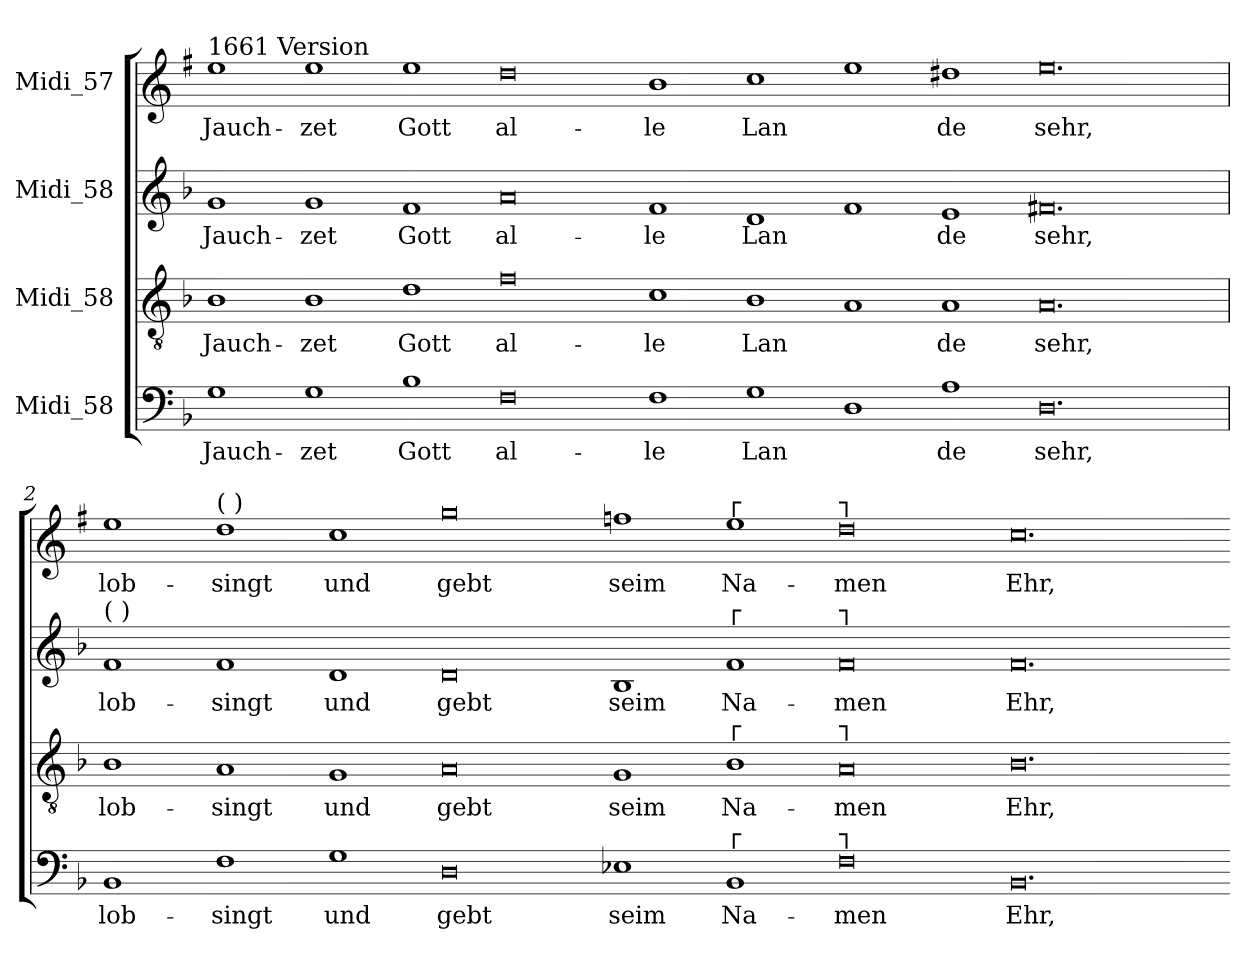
**kern	**text	**kern	**text	**kern	**text	**kern	**text
*part4	*part4	*part3	*part3	*part2	*part2	*part1	*part1
*staff4	*staff4	*staff3	*staff3	*staff2	*staff2	*staff1	*staff1
*I"Midi_58	*	*I"Midi_58	*	*I"Midi_58	*	*I"Midi_57	*
*clefF4	*	*clefGv2	*	*clefG2	*	*clefG2	*
*	*	*	*	*	*	*ITrd1c2	*
*k[b-]	*	*k[b-]	*	*k[b-]	*	*k[b-]	*
*F:	*	*F:	*	*F:	*	*F:	*
=1	=1	=1	=1	=1	=1	=1	=1
!	!	!	!	!	!	!LO:TX:a:t=1661 Version	!
!	!LO:LY:b	!	!LO:LY:b	!	!LO:LY:b	!	!LO:LY:b
1G	Jauch-	1B-	Jauch-	1g	Jauch-	1dd	Jauch-
!	!LO:LY:b	!	!LO:LY:b	!	!LO:LY:b	!	!LO:LY:b
1G	-zet	1B-	-zet	1g	-zet	1dd	-zet
!	!LO:LY:b	!	!LO:LY:b	!	!LO:LY:b	!	!LO:LY:b
1B-	Gott	1d	Gott	1f	Gott	1dd	Gott
!	!LO:LY:b	!	!LO:LY:b	!	!LO:LY:b	!	!LO:LY:b
0F	al-	0f	al-	0a	al-	0cc	al-
!	!LO:LY:b	!	!LO:LY:b	!	!LO:LY:b	!	!LO:LY:b
1F	-le	1c	-le	1f	-le	1a	-le
!	!LO:LY:b	!	!LO:LY:b	!	!LO:LY:b	!	!LO:LY:b
1G	Lan	1B-	Lan	1d	Lan	1b-	Lan
1D	.	1A	.	1f	.	1dd	.
!	!LO:LY:b	!	!LO:LY:b	!	!LO:LY:b	!	!LO:LY:b
1A	de	1A	de	1e	de	1cc#X	de
!	!LO:LY:b	!	!LO:LY:b	!	!LO:LY:b	!	!LO:LY:b
0.D	sehr,	0.A	sehr,	0.f#X	sehr,	0.dd	sehr,
=2	=2	=2	=2	=2	=2	=2	=2
!	!	!	!	!LO:TX:a:t=(  )	!	!	!
!	!LO:LY:b	!	!LO:LY:b	!	!LO:LY:b	!	!LO:LY:b
1BB-	lob-	1B-	lob-	1f	lob-	1dd	lob-
!	!	!	!	!	!	!LO:TX:a:t=(  )	!
!	!LO:LY:b	!	!LO:LY:b	!	!LO:LY:b	!	!LO:LY:b
1F	-singt	1A	-singt	1f	-singt	1cc	-singt
!	!LO:LY:b	!	!LO:LY:b	!	!LO:LY:b	!	!LO:LY:b
1G	und	1G	und	1d	und	1b-	und
!	!LO:LY:b	!	!LO:LY:b	!	!LO:LY:b	!	!LO:LY:b
0D	gebt	0A	gebt	0d	gebt	0ff	gebt
!	!LO:LY:b	!	!LO:LY:b	!	!LO:LY:b	!	!LO:LY:b
1E-X	seim	1G	seim	1B-	seim	1ee-X	seim
!	!	!	!	!	!	!LO:TX:a:t=┌	!
!	!	!	!	!LO:TX:a:t=┌	!	!	!
!	!	!LO:TX:a:t=┌	!	!	!	!	!
!LO:TX:a:t=┌	!	!	!	!	!	!	!
!	!LO:LY:b	!	!LO:LY:b	!	!LO:LY:b	!	!LO:LY:b
1BB-	Na-	1B-	Na-	1f	Na-	1dd	Na-
!	!	!	!	!	!	!LO:TX:a:t=┐	!
!	!	!	!	!LO:TX:a:t=┐	!	!	!
!	!	!LO:TX:a:t=┐	!	!	!	!	!
!LO:TX:a:t=┐	!	!	!	!	!	!	!
!	!LO:LY:b	!	!LO:LY:b	!	!LO:LY:b	!	!LO:LY:b
0F	-men	0A	-men	0f	-men	0cc	-men
!	!LO:LY:b	!	!LO:LY:b	!	!LO:LY:b	!	!LO:LY:b
0.BB-	Ehr,	0.B-	Ehr,	0.f	Ehr,	0.b-	Ehr,
=-	=-	=-	=-	=-	=-	=-	=-
*-	*-	*-	*-	*-	*-	*-	*-
